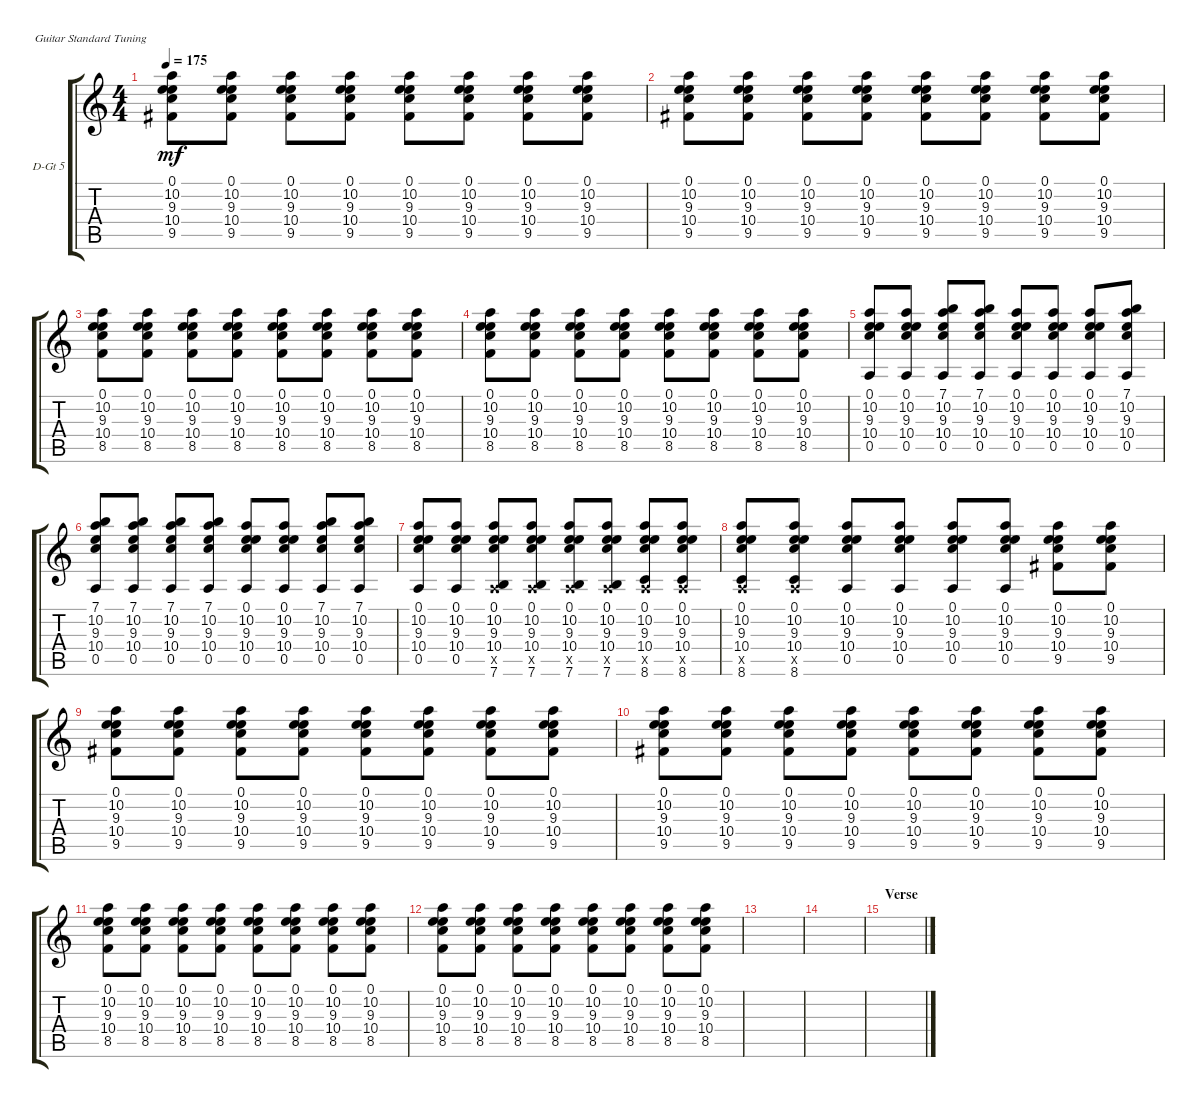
\defaultSystemsLayout 4
\bracketExtendMode groupsimilarinstruments
\firstSystemTrackNameOrientation horizontal
\otherSystemsTrackNameOrientation horizontal
\track ("Distortion Guitar 5" "D-Gt 5") {instrument distortionguitar}
\staff {score tabs}
\tuning (E4 B3 G3 D3 A2 E2)
\ts (4 4)
\tempo 175
\clef g2
\scale
0.333333
\ks c
(9.5 10.4 9.3 10.2 0.1).8{dy mf} (9.5 10.4 9.3 10.2 0.1).8 (9.5 10.4 9.3 10.2 0.1).8 (9.5 10.4 9.3 10.2 0.1).8 (9.5 10.4 9.3 10.2 0.1).8 (9.5 10.4 9.3 10.2 0.1).8 (9.5 10.4 9.3 10.2 0.1).8 (9.5 10.4 9.3 10.2 0.1).8 |
\scale
0.333333 (9.5 10.4 9.3 10.2 0.1).8 (9.5 10.4 9.3 10.2 0.1).8 (9.5 10.4 9.3 10.2 0.1).8 (9.5 10.4 9.3 10.2 0.1).8 (9.5 10.4 9.3 10.2 0.1).8 (9.5 10.4 9.3 10.2 0.1).8 (9.5 10.4 9.3 10.2 0.1).8 (9.5 10.4 9.3 10.2 0.1).8 |
\scale
0.333333 (8.5 10.4 9.3 10.2 0.1).8 (8.5 10.4 9.3 10.2 0.1).8 (8.5 10.4 9.3 10.2 0.1).8 (8.5 10.4 9.3 10.2 0.1).8 (8.5 10.4 9.3 10.2 0.1).8 (8.5 10.4 9.3 10.2 0.1).8 (8.5 10.4 9.3 10.2 0.1).8 (8.5 10.4 9.3 10.2 0.1).8 |
\scale
0.333333 (8.5 10.4 9.3 10.2 0.1).8 (8.5 10.4 9.3 10.2 0.1).8 (8.5 10.4 9.3 10.2 0.1).8 (8.5 10.4 9.3 10.2 0.1).8 (8.5 10.4 9.3 10.2 0.1).8 (8.5 10.4 9.3 10.2 0.1).8 (8.5 10.4 9.3 10.2 0.1).8 (8.5 10.4 9.3 10.2 0.1).8 |
\scale
0.333333 (0.5 10.4 9.3 10.2 0.1).8 (0.5 10.4 9.3 10.2 0.1).8 (0.5 10.4 9.3 10.2 7.1).8 (0.5 10.4 9.3 10.2 7.1).8 (0.5 10.4 9.3 10.2 0.1).8 (0.5 10.4 9.3 10.2 0.1).8 (0.5 10.4 9.3 10.2 0.1).8 (0.5 10.4 9.3 10.2 7.1).8 |
\scale
0.333333 (0.5 10.4 9.3 10.2 7.1).8 (0.5 10.4 9.3 10.2 7.1).8 (0.5 10.4 9.3 10.2 7.1).8 (0.5 10.4 9.3 10.2 7.1).8 (0.5 10.4 9.3 10.2 0.1).8 (0.5 10.4 9.3 10.2 0.1).8 (0.5 10.4 9.3 10.2 7.1).8 (0.5 10.4 9.3 10.2 7.1).8 |
\scale
0.333333 (0.5 10.4 9.3 10.2 0.1).8 (0.5 10.4 9.3 10.2 0.1).8 (0.5{x} 7.6 10.4 9.3 10.2 0.1).8 (0.5{x} 7.6 10.4 9.3 10.2 0.1).8 (0.5{x} 7.6 10.4 9.3 10.2 0.1).8 (0.5{x} 7.6 10.4 9.3 10.2 0.1).8 (0.5{x} 8.6 10.4 9.3 10.2 0.1).8 (0.5{x} 8.6 10.4 9.3 10.2 0.1).8 |
\scale
0.333333 (0.5{x} 8.6 10.4 9.3 10.2 0.1).8 (0.5{x} 8.6 10.4 9.3 10.2 0.1).8 (0.5 10.4 9.3 10.2 0.1).8 (0.5 10.4 9.3 10.2 0.1).8 (0.5 10.4 9.3 10.2 0.1).8 (0.5 10.4 9.3 10.2 0.1).8 (9.5 10.4 9.3 10.2 0.1).8 (9.5 10.4 9.3 10.2 0.1).8 |
\scale
0.333333 (9.5 10.4 9.3 10.2 0.1).8 (9.5 10.4 9.3 10.2 0.1).8 (9.5 10.4 9.3 10.2 0.1).8 (9.5 10.4 9.3 10.2 0.1).8 (9.5 10.4 9.3 10.2 0.1).8 (9.5 10.4 9.3 10.2 0.1).8 (9.5 10.4 9.3 10.2 0.1).8 (9.5 10.4 9.3 10.2 0.1).8 |
\scale
0.333333 (9.5 10.4 9.3 10.2 0.1).8 (9.5 10.4 9.3 10.2 0.1).8 (9.5 10.4 9.3 10.2 0.1).8 (9.5 10.4 9.3 10.2 0.1).8 (9.5 10.4 9.3 10.2 0.1).8 (9.5 10.4 9.3 10.2 0.1).8 (9.5 10.4 9.3 10.2 0.1).8 (9.5 10.4 9.3 10.2 0.1).8 |
\scale
0.333333 (8.5 10.4 9.3 10.2 0.1).8 (8.5 10.4 9.3 10.2 0.1).8 (8.5 10.4 9.3 10.2 0.1).8 (8.5 10.4 9.3 10.2 0.1).8 (8.5 10.4 9.3 10.2 0.1).8 (8.5 10.4 9.3 10.2 0.1).8 (8.5 10.4 9.3 10.2 0.1).8 (8.5 10.4 9.3 10.2 0.1).8 |
\scale
0.333333 (8.5 10.4 9.3 10.2 0.1).8 (8.5 10.4 9.3 10.2 0.1).8 (8.5 10.4 9.3 10.2 0.1).8 (8.5 10.4 9.3 10.2 0.1).8 (8.5 10.4 9.3 10.2 0.1).8 (8.5 10.4 9.3 10.2 0.1).8 (8.5 10.4 9.3 10.2 0.1).8 (8.5 10.4 9.3 10.2 0.1).8 |
\scale
0.333333 |
\scale
0.333333 |
\section ("" "Verse")
\scale
0.333333 |
\scale
0.333333
